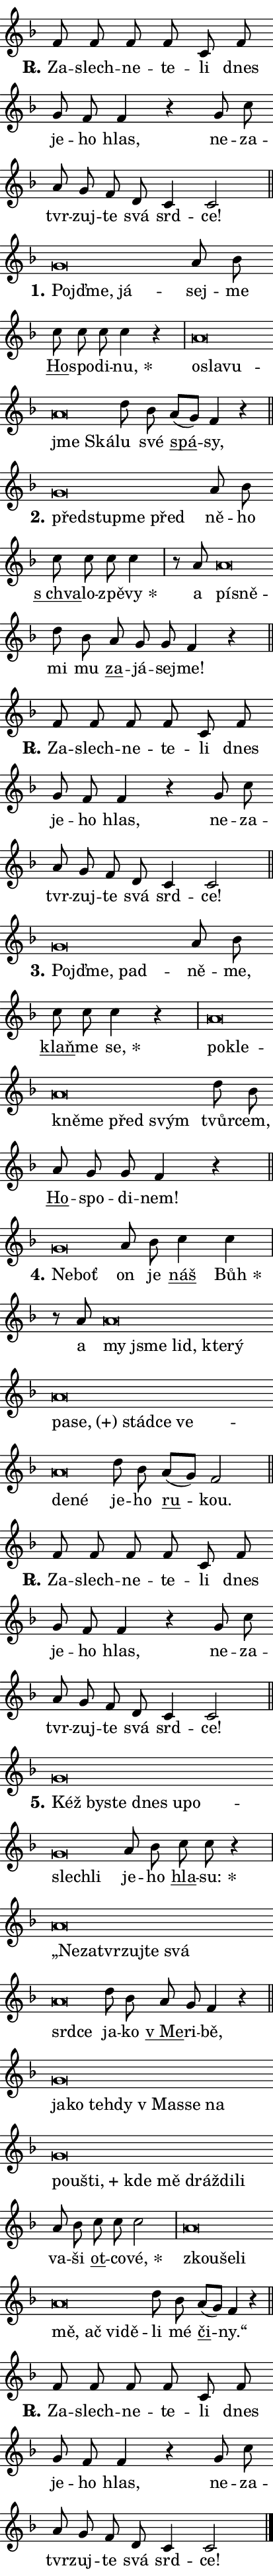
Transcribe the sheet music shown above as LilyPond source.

\version "2.24.0"
\header { tagline = "" }
\paper {
  indent = 0\cm
  top-margin = 0\cm
  right-margin = 0\cm
  bottom-margin = 0\cm
  left-margin = 0\cm
  paper-width = 7\cm
  page-breaking = #ly:one-page-breaking
  system-system-spacing.basic-distance = #11
  score-system-spacing.basic-distance = #11
  ragged-last = ##f
}


%% Author: Thomas Morley
%% https://lists.gnu.org/archive/html/lilypond-user/2020-05/msg00002.html
#(define (line-position grob)
"Returns position of @var[grob} in current system:
   @code{'start}, if at first time-step
   @code{'end}, if at last time-step
   @code{'middle} otherwise
"
  (let* ((col (ly:item-get-column grob))
         (ln (ly:grob-object col 'left-neighbor))
         (rn (ly:grob-object col 'right-neighbor))
         (col-to-check-left (if (ly:grob? ln) ln col))
         (col-to-check-right (if (ly:grob? rn) rn col))
         (break-dir-left
           (and
             (ly:grob-property col-to-check-left 'non-musical #f)
             (ly:item-break-dir col-to-check-left)))
         (break-dir-right
           (and
             (ly:grob-property col-to-check-right 'non-musical #f)
             (ly:item-break-dir col-to-check-right))))
        (cond ((eqv? 1 break-dir-left) 'start)
              ((eqv? -1 break-dir-right) 'end)
              (else 'middle))))

#(define (tranparent-at-line-position vctor)
  (lambda (grob)
  "Relying on @code{line-position} select the relevant enry from @var{vctor}.
Used to determine transparency,"
    (case (line-position grob)
      ((end) (not (vector-ref vctor 0)))
      ((middle) (not (vector-ref vctor 1)))
      ((start) (not (vector-ref vctor 2))))))

noteHeadBreakVisibility =
#(define-music-function (break-visibility)(vector?)
"Makes @code{NoteHead}s transparent relying on @var{break-visibility}"
#{
  \override NoteHead.transparent =
    #(tranparent-at-line-position break-visibility)
#})

#(define delete-ledgers-for-transparent-note-heads
  (lambda (grob)
    "Reads whether a @code{NoteHead} is transparent.
If so this @code{NoteHead} is removed from @code{'note-heads} from
@var{grob}, which is supposed to be @code{LedgerLineSpanner}.
As a result ledgers are not printed for this @code{NoteHead}"
    (let* ((nhds-array (ly:grob-object grob 'note-heads))
           (nhds-list
             (if (ly:grob-array? nhds-array)
                 (ly:grob-array->list nhds-array)
                 '()))
           ;; Relies on the transparent-property being done before
           ;; Staff.LedgerLineSpanner.after-line-breaking is executed.
           ;; This is fragile ...
           (to-keep
             (remove
               (lambda (nhd)
                 (ly:grob-property nhd 'transparent #f))
               nhds-list)))
      ;; TODO find a better method to iterate over grob-arrays, similiar
      ;; to filter/remove etc for lists
      ;; For now rebuilt from scratch
      (set! (ly:grob-object grob 'note-heads)  '())
      (for-each
        (lambda (nhd)
          (ly:pointer-group-interface::add-grob grob 'note-heads nhd))
        to-keep))))

hideNotes = {
  \noteHeadBreakVisibility #begin-of-line-visible
}
unHideNotes = {
  \noteHeadBreakVisibility #all-visible
}

% work-around for resetting accidentals
% https://lilypond.org/doc/v2.23/Documentation/notation/displaying-rhythms#unmetered-music
cadenzaMeasure = {
  \cadenzaOff
  \partial 1024 s1024
  \cadenzaOn
}

#(define-markup-command (accent layout props text) (markup?)
  "Underline accented syllable"
  (interpret-markup layout props
    #{\markup \override #'(offset . 4.3) \underline { #text }#}))

responsum = \markup \concat {
  "R" \hspace #-1.05 \path #0.1 #'((moveto 0 0.07) (lineto 0.9 0.8)) \hspace #0.05 "."
}

\layout {
    \context {
        \Staff
        \remove "Time_signature_engraver"
        \override LedgerLineSpanner.after-line-breaking = #delete-ledgers-for-transparent-note-heads
    }
    \context {
        \Voice {
            \override NoteHead.output-attributes = #'((class . "notehead"))
            \override Hairpin.height = #0.55
        }
    }
    \context {
        \Lyrics {
            \override StanzaNumber.output-attributes = #'((class . "stanzanumber"))
            \override LyricSpace.minimum-distance = #0.9
            \override LyricText.font-name = #"TeX Gyre Schola"
            \override LyricText.font-size = 1
            \override StanzaNumber.font-name = #"TeX Gyre Schola Bold"
            \override StanzaNumber.font-size = 1
        }
    }
}

% magnetic-lyrics.ily
%
%   written by
%     Jean Abou Samra <jean@abou-samra.fr>
%     Werner Lemberg <wl@gnu.org>
%
%   adapted by
%     Jiri Hon <jiri.hon@gmail.com>
%
% Version 2022-Apr-15

% https://www.mail-archive.com/lilypond-user@gnu.org/msg149350.html

#(define (Left_hyphen_pointer_engraver context)
   "Collect syllable-hyphen-syllable occurrences in lyrics and store
them in properties.  This engraver only looks to the left.  For
example, if the lyrics input is @code{foo -- bar}, it does the
following.

@itemize @bullet
@item
Set the @code{text} property of the @code{LyricHyphen} grob between
@q{foo} and @q{bar} to @code{foo}.

@item
Set the @code{left-hyphen} property of the @code{LyricText} grob with
text @q{foo} to the @code{LyricHyphen} grob between @q{foo} and
@q{bar}.
@end itemize

Use this auxiliary engraver in combination with the
@code{lyric-@/text::@/apply-@/magnetic-@/offset!} hook."
   (let ((hyphen #f)
         (text #f))
     (make-engraver
      (acknowledgers
       ((lyric-syllable-interface engraver grob source-engraver)
        (set! text grob)))
      (end-acknowledgers
       ((lyric-hyphen-interface engraver grob source-engraver)
        ;(when (not (grob::has-interface grob 'lyric-space-interface))
          (set! hyphen grob)));)
      ((stop-translation-timestep engraver)
       (when (and text hyphen)
         (ly:grob-set-object! text 'left-hyphen hyphen))
       (set! text #f)
       (set! hyphen #f)))))

#(define (lyric-text::apply-magnetic-offset! grob)
   "If the space between two syllables is less than the value in
property @code{LyricText@/.details@/.squash-threshold}, move the right
syllable to the left so that it gets concatenated with the left
syllable.

Use this function as a hook for
@code{LyricText@/.after-@/line-@/breaking} if the
@code{Left_@/hyphen_@/pointer_@/engraver} is active."
   (let ((hyphen (ly:grob-object grob 'left-hyphen #f)))
     (when hyphen
       (let ((left-text (ly:spanner-bound hyphen LEFT)))
         (when (grob::has-interface left-text 'lyric-syllable-interface)
           (let* ((common (ly:grob-common-refpoint grob left-text X))
                  (this-x-ext (ly:grob-extent grob common X))
                  (left-x-ext
                   (begin
                     ;; Trigger magnetism for left-text.
                     (ly:grob-property left-text 'after-line-breaking)
                     (ly:grob-extent left-text common X)))
                  ;; `delta` is the gap width between two syllables.
                  (delta (- (interval-start this-x-ext)
                            (interval-end left-x-ext)))
                  (details (ly:grob-property grob 'details))
                  (threshold (assoc-get 'squash-threshold details 0.2)))
             (when (< delta threshold)
               (let* (;; We have to manipulate the input text so that
                      ;; ligatures crossing syllable boundaries are not
                      ;; disabled.  For languages based on the Latin
                      ;; script this is essentially a beautification.
                      ;; However, for non-Western scripts it can be a
                      ;; necessity.
                      (lt (ly:grob-property left-text 'text))
                      (rt (ly:grob-property grob 'text))
                      (is-space (grob::has-interface hyphen 'lyric-space-interface))
                      (space (if is-space " " ""))
                      (space-markup (grob-interpret-markup grob " "))
                      (space-size (interval-length (ly:stencil-extent space-markup X)))
                      (extra-delta (if is-space space-size 0))
                      ;; Append new syllable.
                      (ltrt-space (if (and (string? lt) (string? rt))
                                (string-append lt space rt)
                                (make-concat-markup (list lt space rt))))
                      ;; Right-align `ltrt` to the right side.
                      (ltrt-space-markup (grob-interpret-markup
                               grob
                               (make-translate-markup
                                (cons (interval-length this-x-ext) 0)
                                (make-right-align-markup ltrt-space)))))
                 (begin
                   ;; Don't print `left-text`.
                   (ly:grob-set-property! left-text 'stencil #f)
                   ;; Set text and stencil (which holds all collected
                   ;; syllables so far) and shift it to the left.
                   (ly:grob-set-property! grob 'text ltrt-space)
                   (ly:grob-set-property! grob 'stencil ltrt-space-markup)
                   (ly:grob-translate-axis! grob (- (- delta extra-delta)) X))))))))))


#(define (lyric-hyphen::displace-bounds-first grob)
   ;; Make very sure this callback isn't triggered too early.
   (let ((left (ly:spanner-bound grob LEFT))
         (right (ly:spanner-bound grob RIGHT)))
     (ly:grob-property left 'after-line-breaking)
     (ly:grob-property right 'after-line-breaking)
     (ly:lyric-hyphen::print grob)))

squashThreshold = #0.4

\layout {
  \context {
    \Lyrics
    \consists #Left_hyphen_pointer_engraver
    \override LyricText.after-line-breaking =
      #lyric-text::apply-magnetic-offset!
    \override LyricHyphen.stencil = #lyric-hyphen::displace-bounds-first
    \override LyricText.details.squash-threshold = \squashThreshold
    \override LyricHyphen.minimum-distance = 0
    \override LyricHyphen.minimum-length = \squashThreshold
  }
}

squash = \override LyricText.details.squash-threshold = 9999
unSquash = \override LyricText.details.squash-threshold = \squashThreshold

left = \override LyricText.self-alignment-X = #LEFT
unLeft = \revert LyricText.self-alignment-X

starOffset = #(lambda (grob) 
                (let ((x_offset (ly:self-alignment-interface::aligned-on-x-parent grob)))
                  (if (= x_offset 0) 0 (+ x_offset 1.2))))

star = #(define-music-function (syllable)(string?)
"Append star separator at the end of a syllable"
#{
  \once \override LyricText.X-offset = #starOffset
  \lyricmode { \markup {
    #syllable
    \override #'((font-name . "TeX Gyre Schola Bold")) \hspace #0.2 \lower #0.65 \larger "*"
  } }
#})

starAccent = #(define-music-function (syllable)(string?)
"Append star separator at the end of a syllable and make accent"
#{
  \once \override LyricText.X-offset = #starOffset
  \lyricmode { \markup {
    \accent #syllable
    \override #'((font-name . "TeX Gyre Schola Bold")) \hspace #0.2 \lower #0.65 \larger "*"
  } }
#})

breath = #(define-music-function (syllable)(string?)
"Append breathing indicator at the end of a syllable"
#{
  \lyricmode { \markup { #syllable "+" } }
#})

optionalBreath = #(define-music-function (syllable)(string?)
"Append optional breathing indicator at the end of a syllable"
#{
  \lyricmode { \markup { #syllable "(+)" } }
#})


\score {
    <<
        \new Voice = "melody" { \cadenzaOn \key f \major \relative { f'8 f f f \bar "" c f \bar "" g f f4 r \bar "" g8 c \bar "" a g \bar "" f d \bar "" c4 c2 \cadenzaMeasure \bar "||" \break } }
        \new Lyrics \lyricsto "melody" { \lyricmode { \set stanza = \responsum
Za -- slech -- ne -- te -- li dnes je -- ho hlas, ne -- za -- tvr -- zuj -- te svá srd -- ce! } }
    >>
    \layout {}
}

\score {
    <<
        \new Voice = "melody" { \cadenzaOn \key f \major \relative { g'\breve*1/16 \hideNotes \breve*1/16 \breve*1/16 \bar "" \unHideNotes a8 bes \bar "" c c c c4 r \cadenzaMeasure \bar "|" a\breve*1/16 \hideNotes \breve*1/16 \bar "" \breve*1/16 \bar "" \breve*1/16 \breve*1/16 \bar "" \unHideNotes d8 bes \bar "" a[( g)] f4 r \cadenzaMeasure \bar "||" \break } }
        \new Lyrics \lyricsto "melody" { \lyricmode { \set stanza = "1."
\left Pojď -- \squash me, já -- \unLeft \unSquash sej -- me \markup \accent Ho -- spo -- di -- \star nu, \left o -- \squash sla -- vu -- jme Ská -- \unLeft \unSquash lu své \markup \accent spá -- sy, } }
    >>
    \layout {}
}

\score {
    <<
        \new Voice = "melody" { \cadenzaOn \key f \major \relative { g'\breve*1/16 \hideNotes \breve*1/16 \bar "" \breve*1/16 \breve*1/16 \bar "" \unHideNotes a8 bes \bar "" c c c c4 \cadenzaMeasure \bar "|" r8 a a\breve*1/16 \hideNotes \breve*1/16 \bar "" \unHideNotes d8 bes \bar "" a g g f4 r \cadenzaMeasure \bar "||" \break } }
        \new Lyrics \lyricsto "melody" { \lyricmode { \set stanza = "2."
\left před -- \squash stup -- me před \unLeft \unSquash ně -- ho \markup \accent "s chva" -- lo -- zpě -- \star vy a \left pí -- \squash sně -- \unLeft \unSquash mi mu \markup \accent za -- já -- sej -- me! } }
    >>
    \layout {}
}

\score {
    <<
        \new Voice = "melody" { \cadenzaOn \key f \major \relative { f'8 f f f \bar "" c f \bar "" g f f4 r \bar "" g8 c \bar "" a g \bar "" f d \bar "" c4 c2 \cadenzaMeasure \bar "||" \break } }
        \new Lyrics \lyricsto "melody" { \lyricmode { \set stanza = \responsum
Za -- slech -- ne -- te -- li dnes je -- ho hlas, ne -- za -- tvr -- zuj -- te svá srd -- ce! } }
    >>
    \layout {}
}

\score {
    <<
        \new Voice = "melody" { \cadenzaOn \key f \major \relative { g'\breve*1/16 \hideNotes \breve*1/16 \breve*1/16 \bar "" \unHideNotes a8 bes \bar "" c c c4 r \cadenzaMeasure \bar "|" a\breve*1/16 \hideNotes \breve*1/16 \bar "" \breve*1/16 \bar "" \breve*1/16 \bar "" \breve*1/16 \breve*1/16 \bar "" \unHideNotes d8 bes \bar "" a g g f4 r \cadenzaMeasure \bar "||" \break } }
        \new Lyrics \lyricsto "melody" { \lyricmode { \set stanza = "3."
\left Pojď -- \squash me, pad -- \unLeft \unSquash ně -- me, \markup \accent klaň -- me \star se, \left po -- \squash kle -- kně -- me před svým \unLeft \unSquash tvůr -- cem, \markup \accent Ho -- spo -- di -- nem! } }
    >>
    \layout {}
}

\score {
    <<
        \new Voice = "melody" { \cadenzaOn \key f \major \relative { g'\breve*1/16 \hideNotes \breve*1/16 \bar "" \unHideNotes a8 bes \bar "" c4 c \cadenzaMeasure \bar "|" r8 a a\breve*1/16 \hideNotes \breve*1/16 \bar "" \breve*1/16 \bar "" \breve*1/16 \bar "" \breve*1/16 \bar "" \breve*1/16 \bar "" \breve*1/16 \bar "" \breve*1/16 \bar "" \breve*1/16 \bar "" \breve*1/16 \bar "" \breve*1/16 \breve*1/16 \bar "" \unHideNotes d8 bes \bar "" a[( g)] f2 \cadenzaMeasure \bar "||" \break } }
        \new Lyrics \lyricsto "melody" { \lyricmode { \set stanza = "4."
\left Ne -- \squash boť \unLeft \unSquash on je \markup \accent náš \star Bůh a \left my \squash jsme lid, kte -- rý pa -- \optionalBreath se, stád -- ce ve -- de -- né \unLeft \unSquash je -- ho \markup \accent ru -- kou. } }
    >>
    \layout {}
}

\score {
    <<
        \new Voice = "melody" { \cadenzaOn \key f \major \relative { f'8 f f f \bar "" c f \bar "" g f f4 r \bar "" g8 c \bar "" a g \bar "" f d \bar "" c4 c2 \cadenzaMeasure \bar "||" \break } }
        \new Lyrics \lyricsto "melody" { \lyricmode { \set stanza = \responsum
Za -- slech -- ne -- te -- li dnes je -- ho hlas, ne -- za -- tvr -- zuj -- te svá srd -- ce! } }
    >>
    \layout {}
}

\score {
    <<
        \new Voice = "melody" { \cadenzaOn \key f \major \relative { g'\breve*1/16 \hideNotes \breve*1/16 \bar "" \breve*1/16 \bar "" \breve*1/16 \bar "" \breve*1/16 \bar "" \breve*1/16 \bar "" \breve*1/16 \breve*1/16 \bar "" \unHideNotes a8 bes \bar "" c c r4 \cadenzaMeasure \bar "|" a\breve*1/16 \hideNotes \breve*1/16 \bar "" \breve*1/16 \bar "" \breve*1/16 \bar "" \breve*1/16 \bar "" \breve*1/16 \bar "" \breve*1/16 \breve*1/16 \bar "" \unHideNotes d8 bes \bar "" a g f4 r \cadenzaMeasure \bar "||" \break } }
        \new Lyrics \lyricsto "melody" { \lyricmode { \set stanza = "5."
\left Kéž \squash by -- ste dnes u -- po -- slech -- li \unLeft \unSquash je -- ho \markup \accent hla -- \star su: \left „Ne -- \squash za -- tvr -- zuj -- te svá srd -- ce \unLeft \unSquash ja -- ko \markup \accent "v Me" -- ri -- bě, } }
    >>
    \layout {}
}

\score {
    <<
        \new Voice = "melody" { \cadenzaOn \key f \major \relative { g'\breve*1/16 \hideNotes \breve*1/16 \bar "" \breve*1/16 \bar "" \breve*1/16 \bar "" \breve*1/16 \bar "" \breve*1/16 \bar "" \breve*1/16 \bar "" \breve*1/16 \bar "" \breve*1/16 \bar "" \breve*1/16 \bar "" \breve*1/16 \bar "" \breve*1/16 \bar "" \breve*1/16 \breve*1/16 \bar "" \unHideNotes a8 bes \bar "" c c c2 \cadenzaMeasure \bar "|" a\breve*1/16 \hideNotes \breve*1/16 \bar "" \breve*1/16 \bar "" \breve*1/16 \bar "" \breve*1/16 \bar "" \breve*1/16 \breve*1/16 \bar "" \unHideNotes d8 bes \bar "" a[( g)] f4 r \cadenzaMeasure \bar "||" \break } }
        \new Lyrics \lyricsto "melody" { \lyricmode { \left ja -- \squash ko teh -- dy "v Ma" -- sse na pou -- \breath "šti," kde mě dráž -- di -- li \unLeft \unSquash va -- ši \markup \accent ot -- co -- \star vé, \left zkou -- \squash še -- li mě, ač vi -- dě -- \unLeft \unSquash li mé \markup \accent či -- ny.“ } }
    >>
    \layout {}
}

\score {
    <<
        \new Voice = "melody" { \cadenzaOn \key f \major \relative { f'8 f f f \bar "" c f \bar "" g f f4 r \bar "" g8 c \bar "" a g \bar "" f d \bar "" c4 c2 \cadenzaMeasure \bar "||" \break } \bar "|." }
        \new Lyrics \lyricsto "melody" { \lyricmode { \set stanza = \responsum
Za -- slech -- ne -- te -- li dnes je -- ho hlas, ne -- za -- tvr -- zuj -- te svá srd -- ce! } }
    >>
    \layout {}
}
